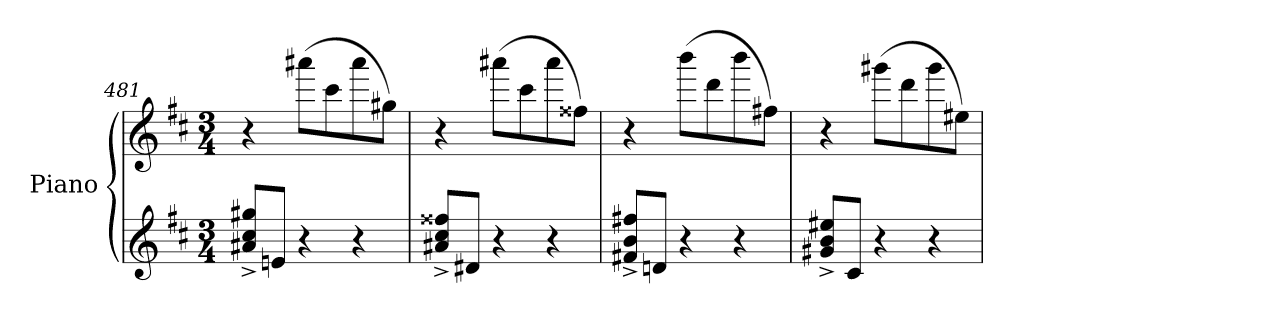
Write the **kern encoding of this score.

**kern	**kern
*part1	*part1
*staff2	*staff1
*I"Piano	*
*I'Pno	*
*clefG2	*clefG2
*k[f#c#]	*k[f#c#]
*M3/4	*M3/4
=481	=481
8a#X/^ 8cc#/^ 8gg#X/^L	4r
8en/J	.
4r	(8aaa#X\L
.	8ccc#\
4r	8aaa#\
.	8gg#X\J)
=482	=482
8a#X/^ 8cc#/^ 8ff##X/^L	4r
8d#X/J	.
4r	(8aaa#X\L
.	8ccc#\
4r	8aaa#\
.	8ff##X\J)
=483	=483
8f#X/^ 8b/^ 8ff#X/^L	4r
8dn/J	.
4r	(8bbb\L
.	8ddd\
4r	8bbb\
.	8ff#X\J)
=484	=484
8g#X/^ 8b/^ 8ee#X/^L	4r
8c#/J	.
4r	(8ggg#X\L
.	8ddd\
4r	8ggg#\
.	8ee#X\J)
=	=
*-	*-
